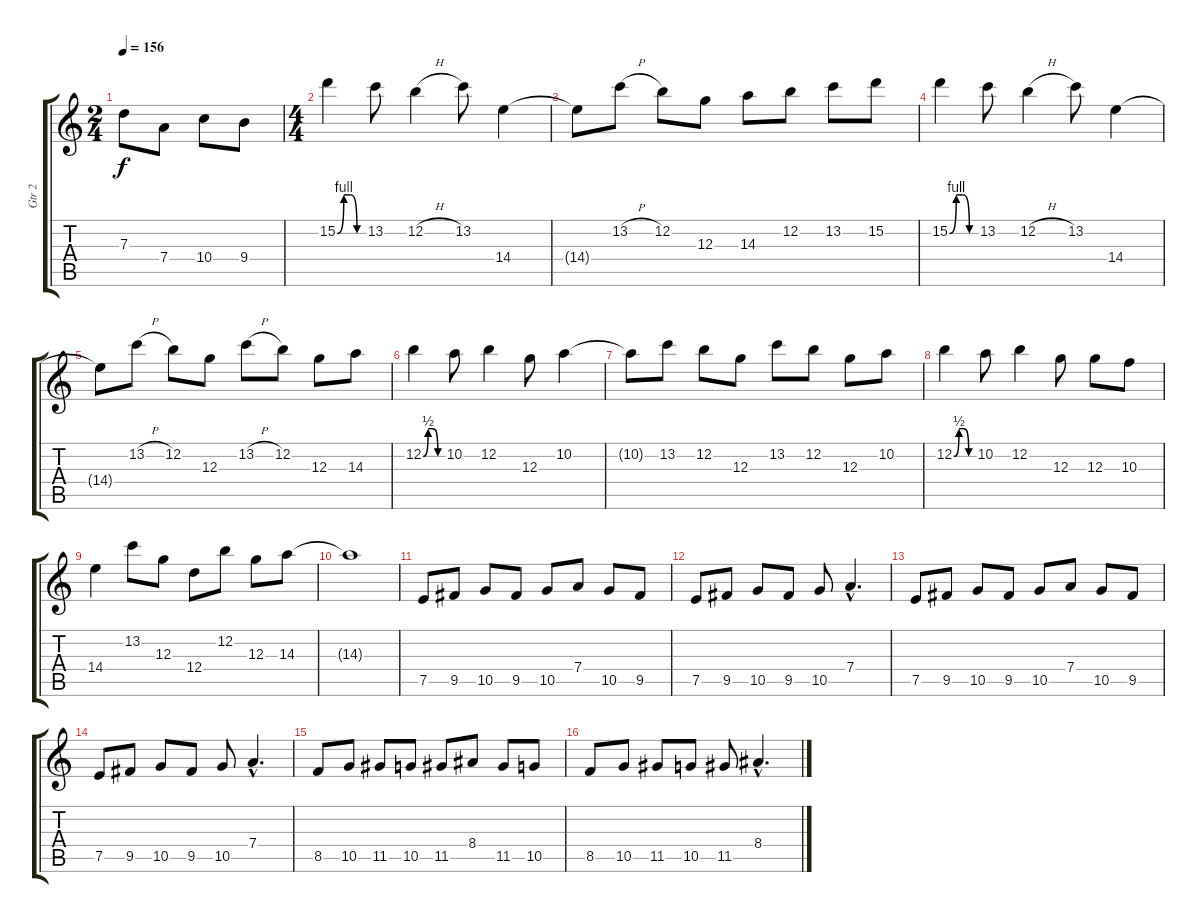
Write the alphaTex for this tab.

\track ("Gtr 2" "Gtr 2") {instrument overdrivenguitar}
\staff {score tabs}
\tuning (E4 B3 G3 D3 A2 E2) {hide}
\ts (2 4)
\tempo 156
\clef g2
\ks c
7.3.8{dy f} 7.4.8 10.4.8 9.4.8 |
\ts (4 4)
15.2{be (custom 0 0 15 4 30 4 45 0 60 0)}.4 13.2.8 12.2{h}.4 13.2.8 14.4.4 |
14.4{t}.8 13.2{h}.8 12.2.8 12.3.8 14.3.8 12.2.8 13.2.8 15.2.8 |
15.2{be (custom 0 0 15 4 30 4 45 0 60 0)}.4 13.2.8 12.2{h}.4 13.2.8 14.4.4 |
14.4{t}.8 13.2{h}.8 12.2.8 12.3.8 13.2{h}.8 12.2.8 12.3.8 14.3.8 |
12.2{be (custom 0 0 15 2 30 2 45 0 60 0)}.4 10.2.8 12.2.4 12.3.8 10.2.4 |
10.2{t}.8 13.2.8 12.2.8 12.3.8 13.2.8 12.2.8 12.3.8 10.2.8 |
12.2{be (custom 0 0 15 2 30 2 45 0 60 0)}.4 10.2.8 12.2.4 12.3.8 12.3.8 10.3.8 |
14.4.4 13.2.8 12.3.8 12.4.8 12.2.8 12.3.8 14.3.8 |
14.3{t}.1 |
7.5.8 9.5.8 10.5.8 9.5.8 10.5.8 7.4.8 10.5.8 9.5.8 |
7.5.8 9.5.8 10.5.8 9.5.8 10.5.8 7.4{hac}.4{d} |
7.5.8 9.5.8 10.5.8 9.5.8 10.5.8 7.4.8 10.5.8 9.5.8 |
7.5.8 9.5.8 10.5.8 9.5.8 10.5.8 7.4{hac}.4{d} |
8.5.8 10.5.8 11.5.8 10.5.8 11.5.8 8.4.8 11.5.8 10.5.8 |
8.5.8 10.5.8 11.5.8 10.5.8 11.5.8 8.4{hac}.4{d}
